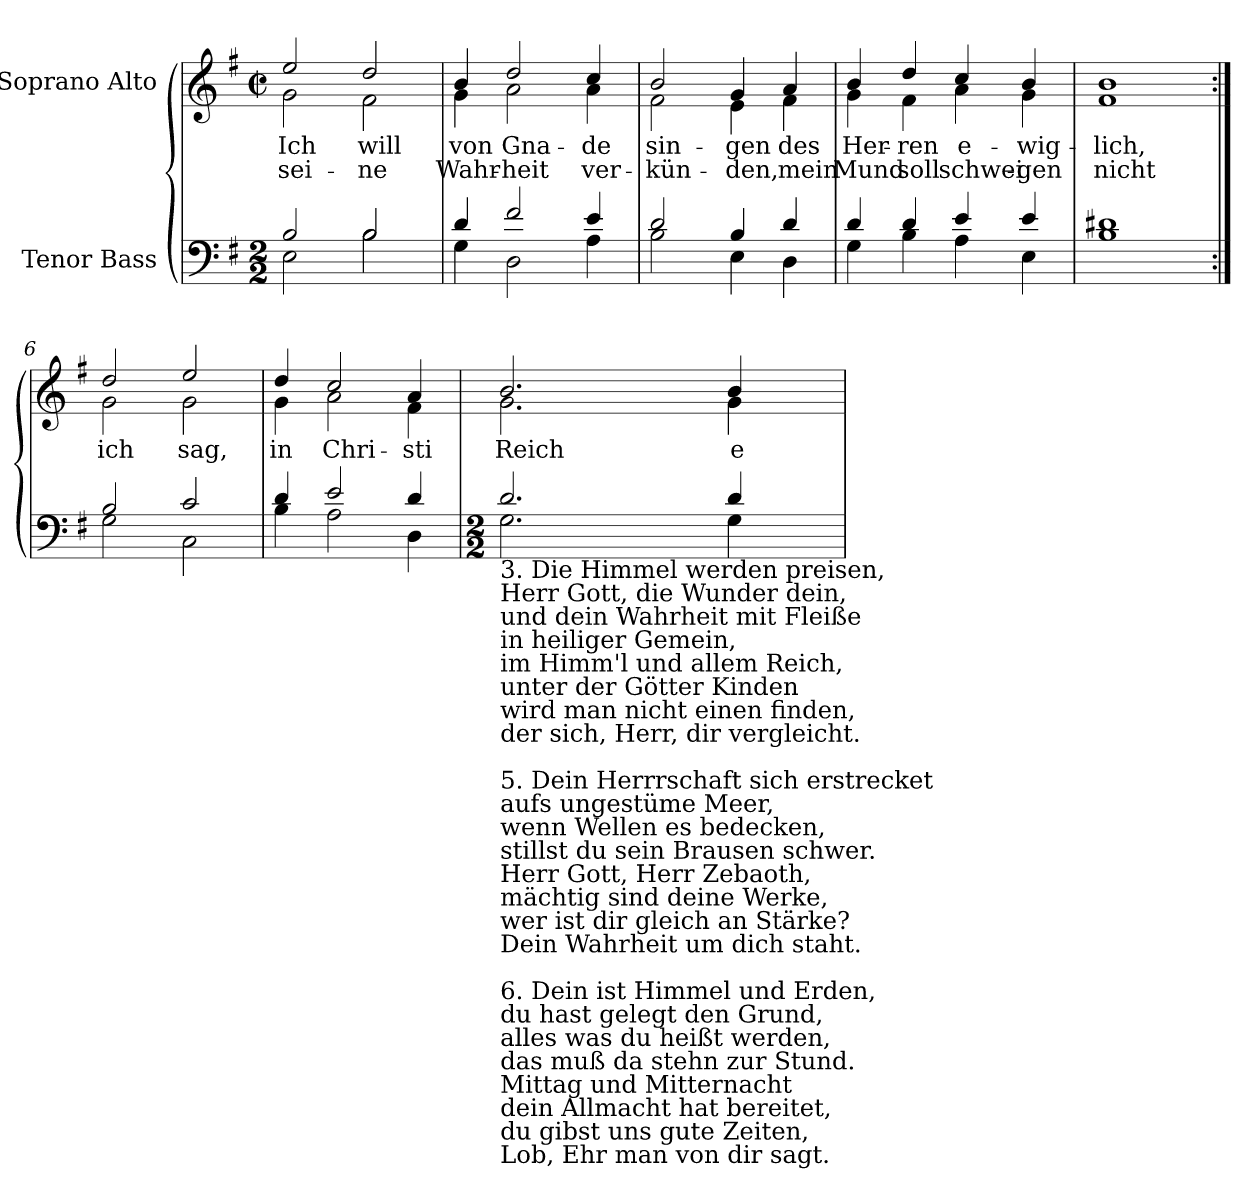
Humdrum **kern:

**kern	**kern	**text	**text
*part2	*part1	*part1	*part1
*staff2	*staff1	*staff1	*staff1
*I"Tenor Bass	*I"Soprano Alto	*	*
*clefF4	*clefG2	*	*
*k[f#]	*k[f#]	*	*
*G:	*G:	*	*
*M2/2	*M2/2	*	*
*	*met(c|)	*	*
=1	=1	=1	=1
*^	*	*	*
!	!	!LO:TX:a:cj:t=Cornelius Becker\n(1561-1604)	!	!
!	!	!LO:TX:a:cj:t=Psalm 89 part 1, SWV 186	!	!
!	!	!LO:TX:a:cj:t=Heinrich Schütz\n(1585-1672)	!	!
!	!	!	!LO:LY:b	!LO:LY:b
*	*	*^	*	*
2B/	2E\	2ee/	2g\	Ich	sei-
!	!	!	!	!LO:LY:b	!LO:LY:b
2B/	2B\	2dd/	2f#\	-will	ne
=2	=2	=2	=2	=2	=2
!	!	!	!	!LO:LY:b	!LO:LY:b
4d/	4G\	4b/	4g\	von	Wahr-
!	!	!	!	!LO:LY:b	!LO:LY:b
2f#/	2D\	2dd/	2a\	-Gna-	-heit
!	!	!	!	!LO:LY:b	!LO:LY:b
4e/	4A\	4cc/	4a\	de	ver-
=3	=3	=3	=3	=3	=3
!	!	!	!	!LO:LY:b	!LO:LY:b
2d/	2B\	2b/	2f#\	-sin-	-kün-
!	!	!	!	!LO:LY:b	!LO:LY:b
4B/	4E\	4g/	4e\	-gen	den,
!	!	!	!	!LO:LY:b	!LO:LY:b
4d/	4D\	4a/	4f#\	des	mein
=4	=4	=4	=4	=4	=4
!	!	!	!	!LO:LY:b	!LO:LY:b
4d/	4G\	4b/	4g\	Her-	-Mund
!	!	!	!	!LO:LY:b	!LO:LY:b
4d/	4B\	4dd/	4f#\	ren	soll
!	!	!	!	!LO:LY:b	!LO:LY:b
4e/	4A\	4cc/	4a\	e-	-schwei-
!	!	!	!	!LO:LY:b	!LO:LY:b
4e/	4E\	4b/	4g\	-wig-	-gen
=5	=5	=5	=5	=5	=5
!	!	!	!	!LO:LY:b	!LO:LY:b
1d#X/	1B\	1b/	1f#\	lich,	nicht
=6:|!	=6:|!	=6:|!	=6:|!	=6:|!	=6:|!
!	!	!	!	!LO:LY:b	!
2B/	2G\	2dd/	2g\	ich	.
!	!	!	!	!LO:LY:b	!
2c/	2C\	2ee/	2g\	sag,	.
=7	=7	=7	=7	=7	=7
!	!	!	!	!LO:LY:b	!
4d/	4B\	4dd/	4g\	in	.
!	!	!	!	!LO:LY:b	!
2e/	2A\	2cc/	2a\	Chri-	.
!	!	!	!	!LO:LY:b	!
4d/	4D\	4a/	4f#\	-sti	.
!!LO:LB:g=z	!!
=8	=8	=8	=8	=8	=8
*M2/2	*	*	*	*	*
!LO:TX:b:t=3. Die Himmel werden preisen, \nHerr Gott, die Wunder dein, \nund dein Wahrheit mit Fleiße \nin heiliger Gemein, \nim Himm'l und allem Reich,\nunter der Götter Kinden \nwird man nicht einen finden, \nder sich, Herr, dir vergleicht.\n\n5. Dein Herrrschaft sich erstrecket \naufs ungestüme Meer, \nwenn Wellen es bedecken, \nstillst du sein Brausen schwer. \nHerr Gott, Herr Zebaoth,\nmächtig sind deine Werke, \nwer ist dir gleich an Stärke? \nDein Wahrheit um dich staht.\n\n6. Dein ist Himmel und Erden, \ndu hast gelegt den Grund, \nalles was du heißt werden, \ndas muß da stehn zur Stund.\nMittag und Mitternacht \ndein Allmacht hat bereitet, \ndu gibst uns gute Zeiten, \nLob, Ehr man von dir sagt.	!	!	!	!	!
!	!	!	!	!LO:LY:b	!
2.d/	2.G\	2.b/	2.g\	Reich	.
!	!	!	!	!LO:LY:b	!
4d/	4G\	4b/	4g\	e-	.
*v	*v	*	*	*	*
*	*v	*v	*	*
=	=	=	=
*-	*-	*-	*-
